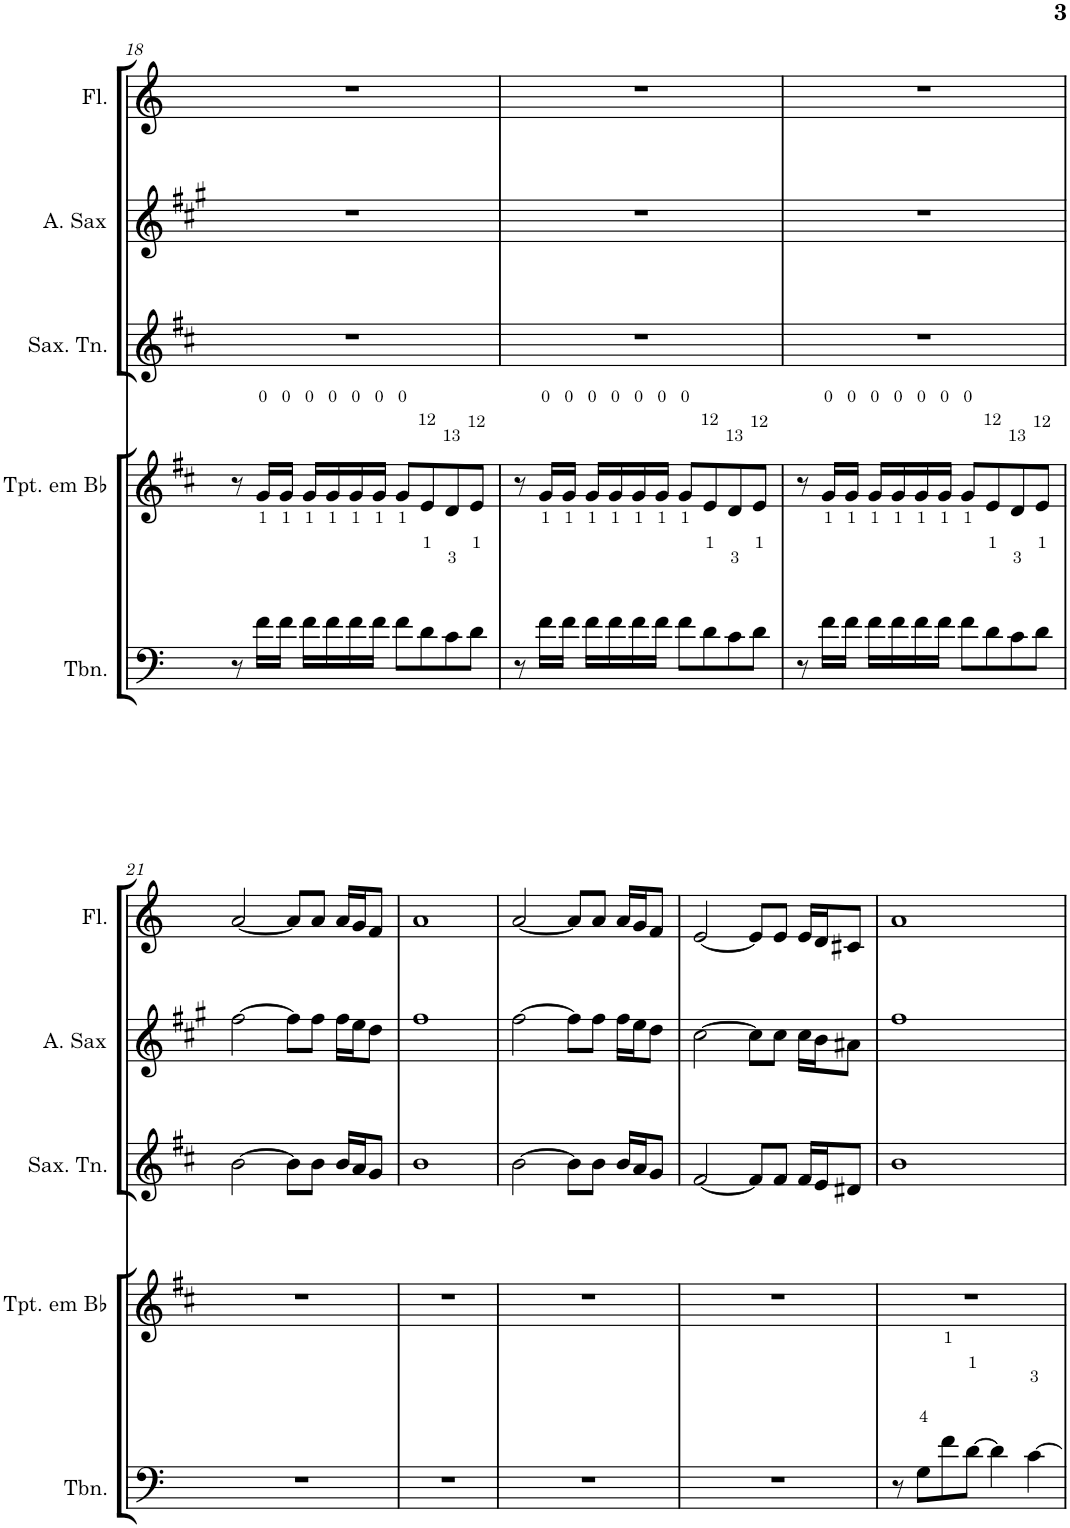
**kern	**kern	**kern	**kern	**kern
*part5	*part4	*part3	*part2	*part1
*staff5	*staff4	*staff3	*staff2	*staff1
*I"Trombone	*I"Trompete em Bb	*I"Saxofone Tenor	*I"Saxofone Alto	*I"Flauta Transversal
*I'Tbn.	*I'Tpt. em Bb	*I'Sax. Tn.	*	*I'Fl.
*clefF4	*clefG2	*clefG2	*clefG2	*clefG2
*	*Trd1c2	*Trd8c14	*Trd5c9	*
*k[]	*k[f#c#]	*k[f#c#]	*k[f#c#g#]	*k[]
*M4/4	*M4/4	*M4/4	*M4/4	*M4/4
!!LO:REH:place=s1:a:B:cj:fs=14:t=solo
=17	=17	=17	=17	=17
8r	8r	1r	1r	1r
16f\LL	16g/LL	.	.	.
16f\JJ	16g/JJ	.	.	.
16f\LL	16g/LL	.	.	.
16f\	16g/	.	.	.
16f\	16g/	.	.	.
16f\JJ	16g/JJ	.	.	.
8f\L	8g/L	.	.	.
8d\	8e/	.	.	.
8c\	8d/	.	.	.
8d\J	8e/J	.	.	.
!!LO:PB:g=z
=18	=18	=18	=18	=18
8r	8r	1r	1r	1r
16f\LL	16g/LL	.	.	.
16f\JJ	16g/JJ	.	.	.
16f\LL	16g/LL	.	.	.
16f\	16g/	.	.	.
16f\	16g/	.	.	.
16f\JJ	16g/JJ	.	.	.
8f\L	8g/L	.	.	.
8d\	8e/	.	.	.
8c\	8d/	.	.	.
8d\J	8e/J	.	.	.
=19	=19	=19	=19	=19
8r	8r	1r	1r	1r
16f\LL	16g/LL	.	.	.
16f\JJ	16g/JJ	.	.	.
16f\LL	16g/LL	.	.	.
16f\	16g/	.	.	.
16f\	16g/	.	.	.
16f\JJ	16g/JJ	.	.	.
8f\L	8g/L	.	.	.
8d\	8e/	.	.	.
8c\	8d/	.	.	.
8d\J	8e/J	.	.	.
=20	=20	=20	=20	=20
8r	8r	1r	1r	1r
16f\LL	16g/LL	.	.	.
16f\JJ	16g/JJ	.	.	.
16f\LL	16g/LL	.	.	.
16f\	16g/	.	.	.
16f\	16g/	.	.	.
16f\JJ	16g/JJ	.	.	.
8f\L	8g/L	.	.	.
8d\	8e/	.	.	.
8c\	8d/	.	.	.
8d\J	8e/J	.	.	.
!!LO:LB:g=z
=21	=21	=21	=21	=21
1r	1r	[2b\	[2ff#\	[2a/
.	.	8b\L]	8ff#\L]	8a/L]
.	.	8b\J	8ff#\J	8a/J
.	.	16b/LL	16ff#\LL	16a/LL
.	.	16a/J	16ee\J	16g/J
.	.	8g/J	8dd\J	8f/J
=22	=22	=22	=22	=22
1r	1r	1b	1ff#	1a
=23	=23	=23	=23	=23
1r	1r	[2b\	[2ff#\	[2a/
.	.	8b\L]	8ff#\L]	8a/L]
.	.	8b\J	8ff#\J	8a/J
.	.	16b/LL	16ff#\LL	16a/LL
.	.	16a/J	16ee\J	16g/J
.	.	8g/J	8dd\J	8f/J
=24	=24	=24	=24	=24
1r	1r	[2f#/	[2cc#\	[2e/
.	.	8f#/L]	8cc#\L]	8e/L]
.	.	8f#/J	8cc#\J	8e/J
.	.	16f#/LL	16cc#\LL	16e/LL
.	.	16e/J	16b\J	16d/J
.	.	8d#X/J	8a#X\J	8c#X/J
=	=	=	=	=
*-	*-	*-	*-	*-
